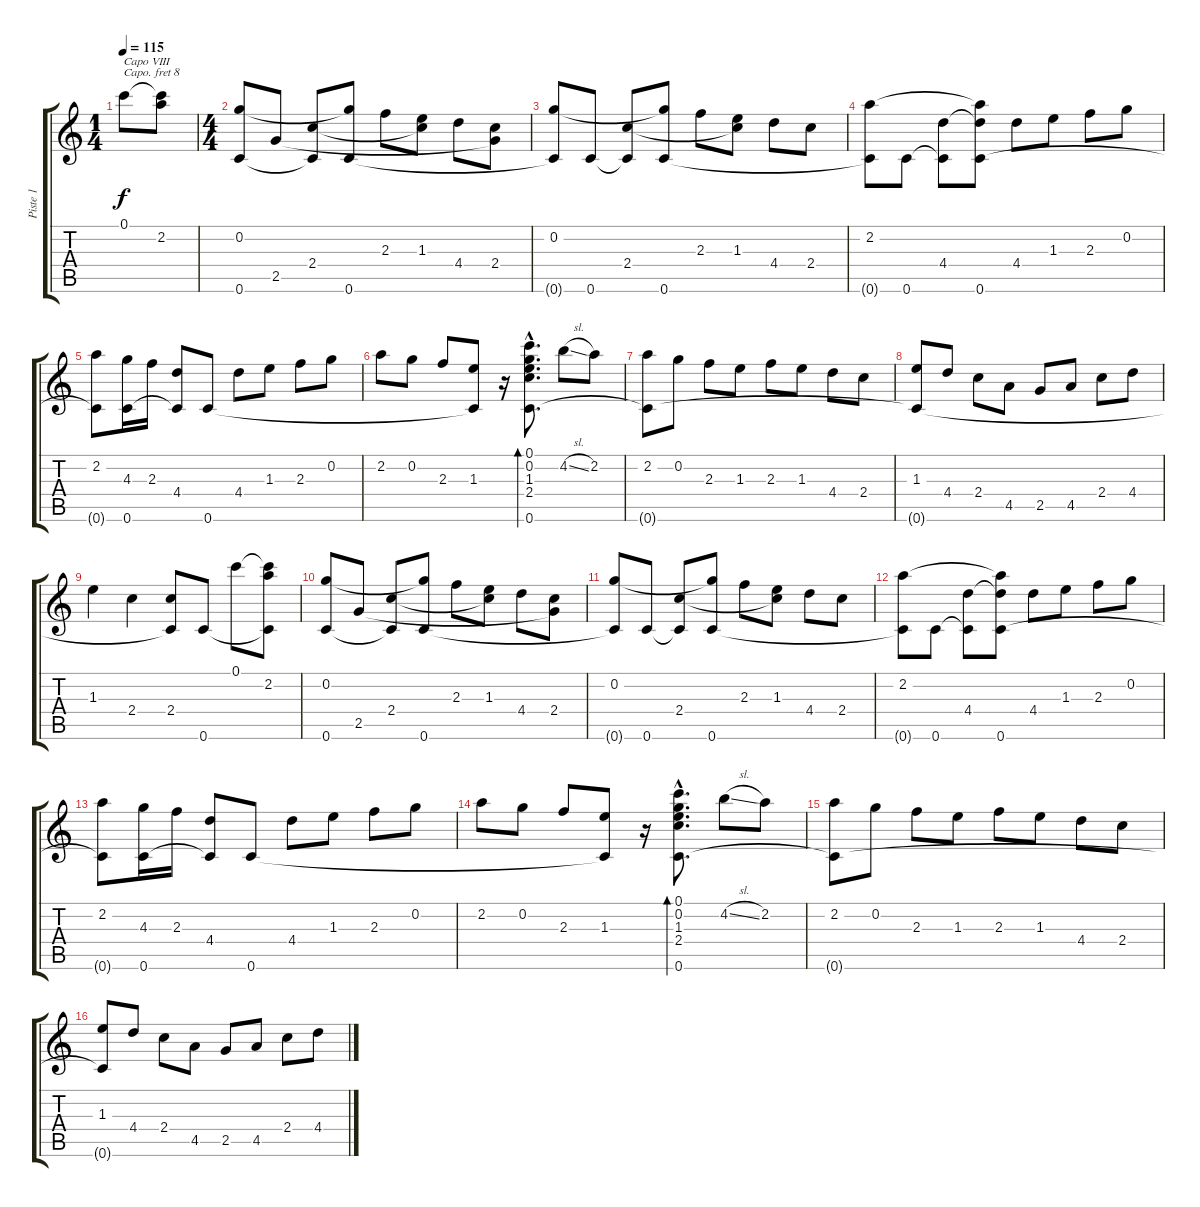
\track ("Piste 1" "Piste 1") {instrument acousticguitarsteel}
\staff {score tabs}
\capo 8
\tuning (E4 B3 G3 D3 A2 E2) {hide}
\ts (1 4)
\tempo 115
\clef g2
\ks c
0.1.8{txt "Capo VIII" dy f instrument acousticguitarsteel} (0.1{t} 2.2).8 |
\ts (4 4)
(0.2 0.6).8 2.5.8 (2.4 0.6{t}).8 (0.2{t} 0.6).8 2.3.8 (1.3 2.4{t}).8 4.4.8 (2.4 2.5{t}).8 |
(0.2 0.6{t}).8 0.6.8 (2.4 0.6{t}).8 (0.2{t} 0.6).8 2.3.8 (1.3 2.4{t}).8 4.4.8 2.4.8 |
(2.2 0.6{t}).8 0.6.8 (4.4 0.6{t}).8 (2.2{t} 4.4{t} 0.6).8 4.4.8 1.3.8 2.3.8 0.2.8 |
(2.2 0.6{t}).8 (4.3 0.6).16 2.3.16 (4.4 0.6{t}).8 0.6.8 4.4.8 1.3.8 2.3.8 0.2.8 |
2.2.8 0.2.8 2.3.8 (1.3 0.6{t}).8 r.16 (0.1{hac} 0.2{hac} 1.3{hac} 2.4{hac} 0.6{hac}).8{d bd 240} 4.2{sl}.8 2.2.8 |
(2.2 0.6{t}).8 0.2.8 2.3.8 1.3.8 2.3.8 1.3.8 4.4.8 2.4.8 |
(1.3 0.6{t}).8 4.4.8 2.4.8 4.5.8 2.5.8 4.5.8 2.4.8 4.4.8 |
1.3.4 2.4.4 (2.4 0.6{t}).8 0.6.8 0.1.8 (0.1{t} 2.2 0.6{t}).8 |
(0.2 0.6).8 2.5.8 (2.4 0.6{t}).8 (0.2{t} 0.6).8 2.3.8 (1.3 2.4{t}).8 4.4.8 (2.4 2.5{t}).8 |
(0.2 0.6{t}).8 0.6.8 (2.4 0.6{t}).8 (0.2{t} 0.6).8 2.3.8 (1.3 2.4{t}).8 4.4.8 2.4.8 |
(2.2 0.6{t}).8 0.6.8 (4.4 0.6{t}).8 (2.2{t} 4.4{t} 0.6).8 4.4.8 1.3.8 2.3.8 0.2.8 |
(2.2 0.6{t}).8 (4.3 0.6).16 2.3.16 (4.4 0.6{t}).8 0.6.8 4.4.8 1.3.8 2.3.8 0.2.8 |
2.2.8 0.2.8 2.3.8 (1.3 0.6{t}).8 r.16 (0.1{hac} 0.2{hac} 1.3{hac} 2.4{hac} 0.6{hac}).8{d bd 240} 4.2{sl}.8 2.2.8 |
(2.2 0.6{t}).8 0.2.8 2.3.8 1.3.8 2.3.8 1.3.8 4.4.8 2.4.8 |
(1.3 0.6{t}).8 4.4.8 2.4.8 4.5.8 2.5.8 4.5.8 2.4.8 4.4.8
